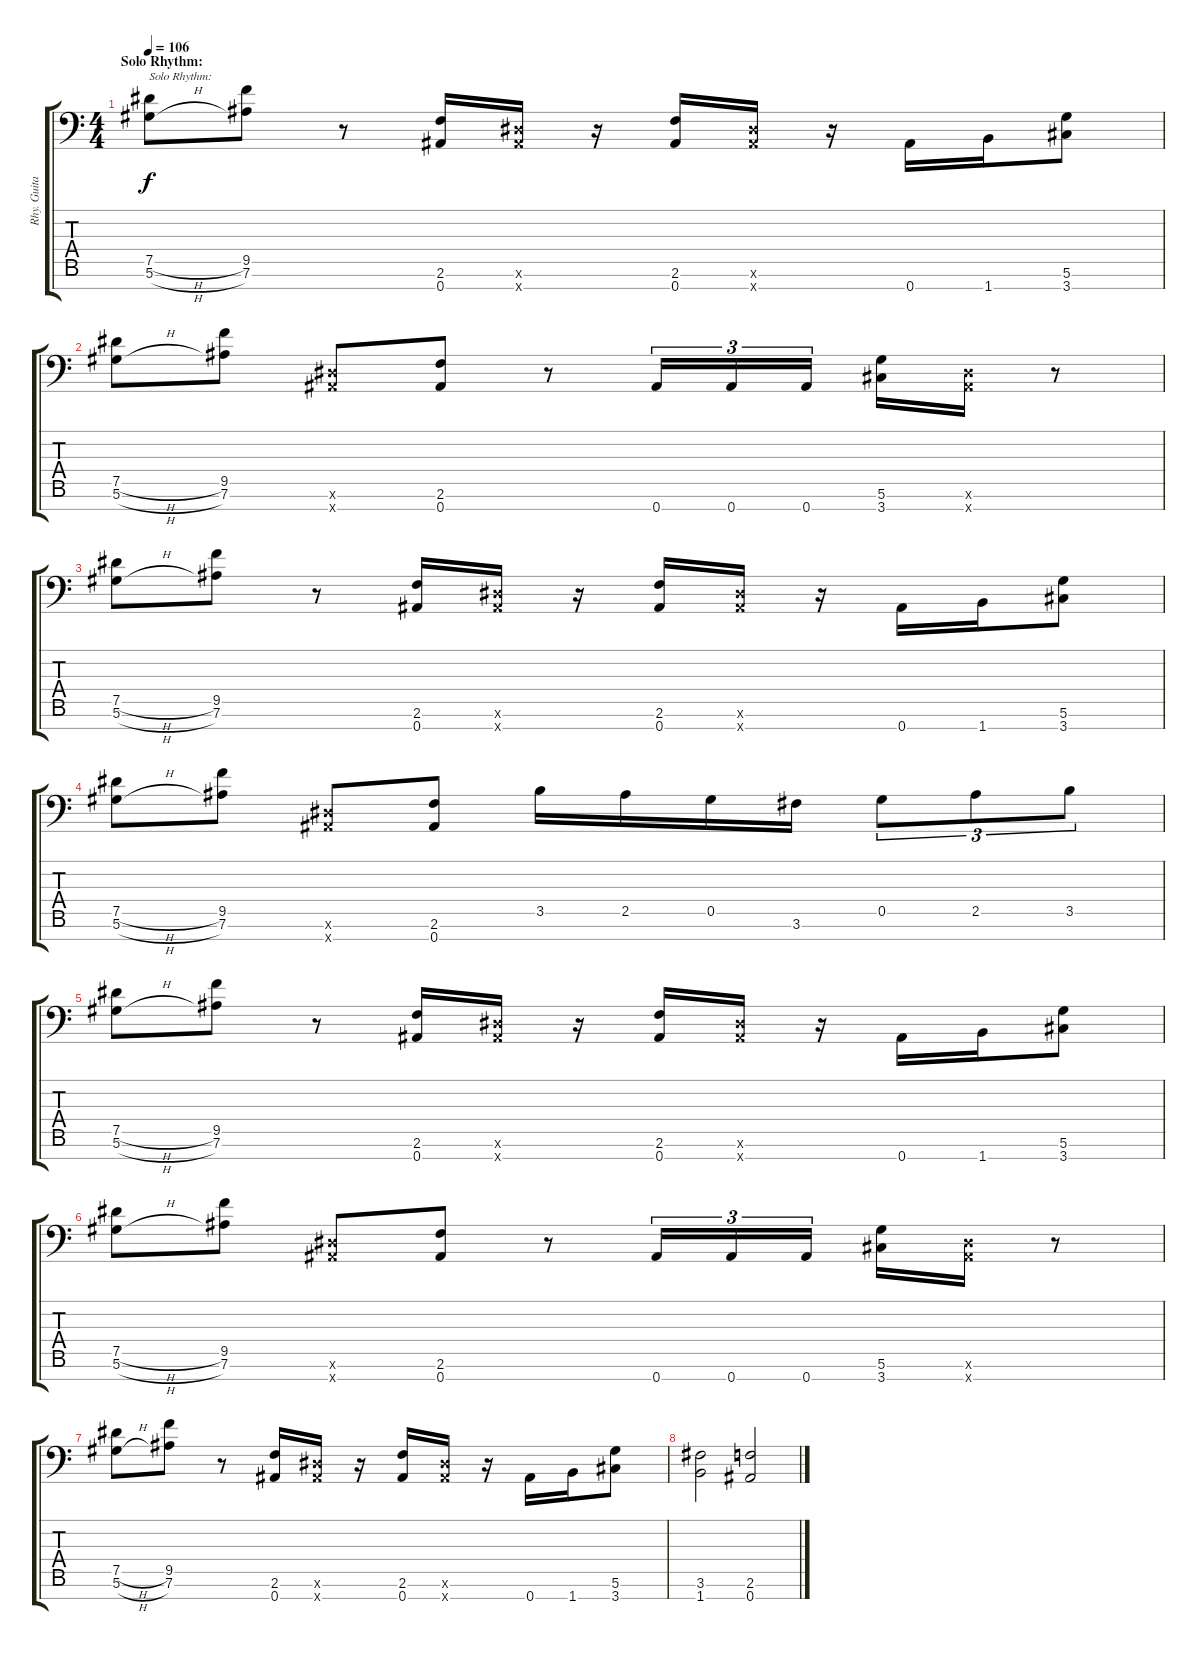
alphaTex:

\track ("Rhy. Guitar 1" "Rhy. Guita") {instrument distortionguitar}
\staff {score tabs}
\tuning (Eb4 Bb3 Gb3 Db3 Ab2 Eb2 Bb1) {hide}
\ts (4 4)
\section ("" "Solo Rhythm:")
\tempo 106
\clef f4
\ks c
(7.5{h} 5.6{h}).8{txt "Solo Rhythm:" dy f} (9.5 7.6).8 r.8 (2.6 0.7).16 (0.6{x} 0.7{x}).16 r.16 (2.6 0.7).16 (0.6{x} 0.7{x}).16 r.16 0.7.16 1.7.16 (5.6 3.7).8 |
(7.5{h} 5.6{h}).8 (9.5 7.6).8 (0.6{x} 0.7{x}).8 (2.6 0.7).8 r.8 0.7.16{tu (3 2)} 0.7.16{tu (3 2)} 0.7.16{tu (3 2)} (5.6 3.7).16 (0.6{x} 0.7{x}).16 r.8 |
(7.5{h} 5.6{h}).8 (9.5 7.6).8 r.8 (2.6 0.7).16 (0.6{x} 0.7{x}).16 r.16 (2.6 0.7).16 (0.6{x} 0.7{x}).16 r.16 0.7.16 1.7.16 (5.6 3.7).8 |
(7.5{h} 5.6{h}).8 (9.5 7.6).8 (0.6{x} 0.7{x}).8 (2.6 0.7).8 3.5.16 2.5.16 0.5.16 3.6.16 0.5.8{tu (3 2)} 2.5.8{tu (3 2)} 3.5.8{tu (3 2)} |
(7.5{h} 5.6{h}).8 (9.5 7.6).8 r.8 (2.6 0.7).16 (0.6{x} 0.7{x}).16 r.16 (2.6 0.7).16 (0.6{x} 0.7{x}).16 r.16 0.7.16 1.7.16 (5.6 3.7).8 |
(7.5{h} 5.6{h}).8 (9.5 7.6).8 (0.6{x} 0.7{x}).8 (2.6 0.7).8 r.8 0.7.16{tu (3 2)} 0.7.16{tu (3 2)} 0.7.16{tu (3 2)} (5.6 3.7).16 (0.6{x} 0.7{x}).16 r.8 |
(7.5{h} 5.6{h}).8 (9.5 7.6).8 r.8 (2.6 0.7).16 (0.6{x} 0.7{x}).16 r.16 (2.6 0.7).16 (0.6{x} 0.7{x}).16 r.16 0.7.16 1.7.16 (5.6 3.7).8 |
(3.6 1.7).2 (2.6 0.7).2
